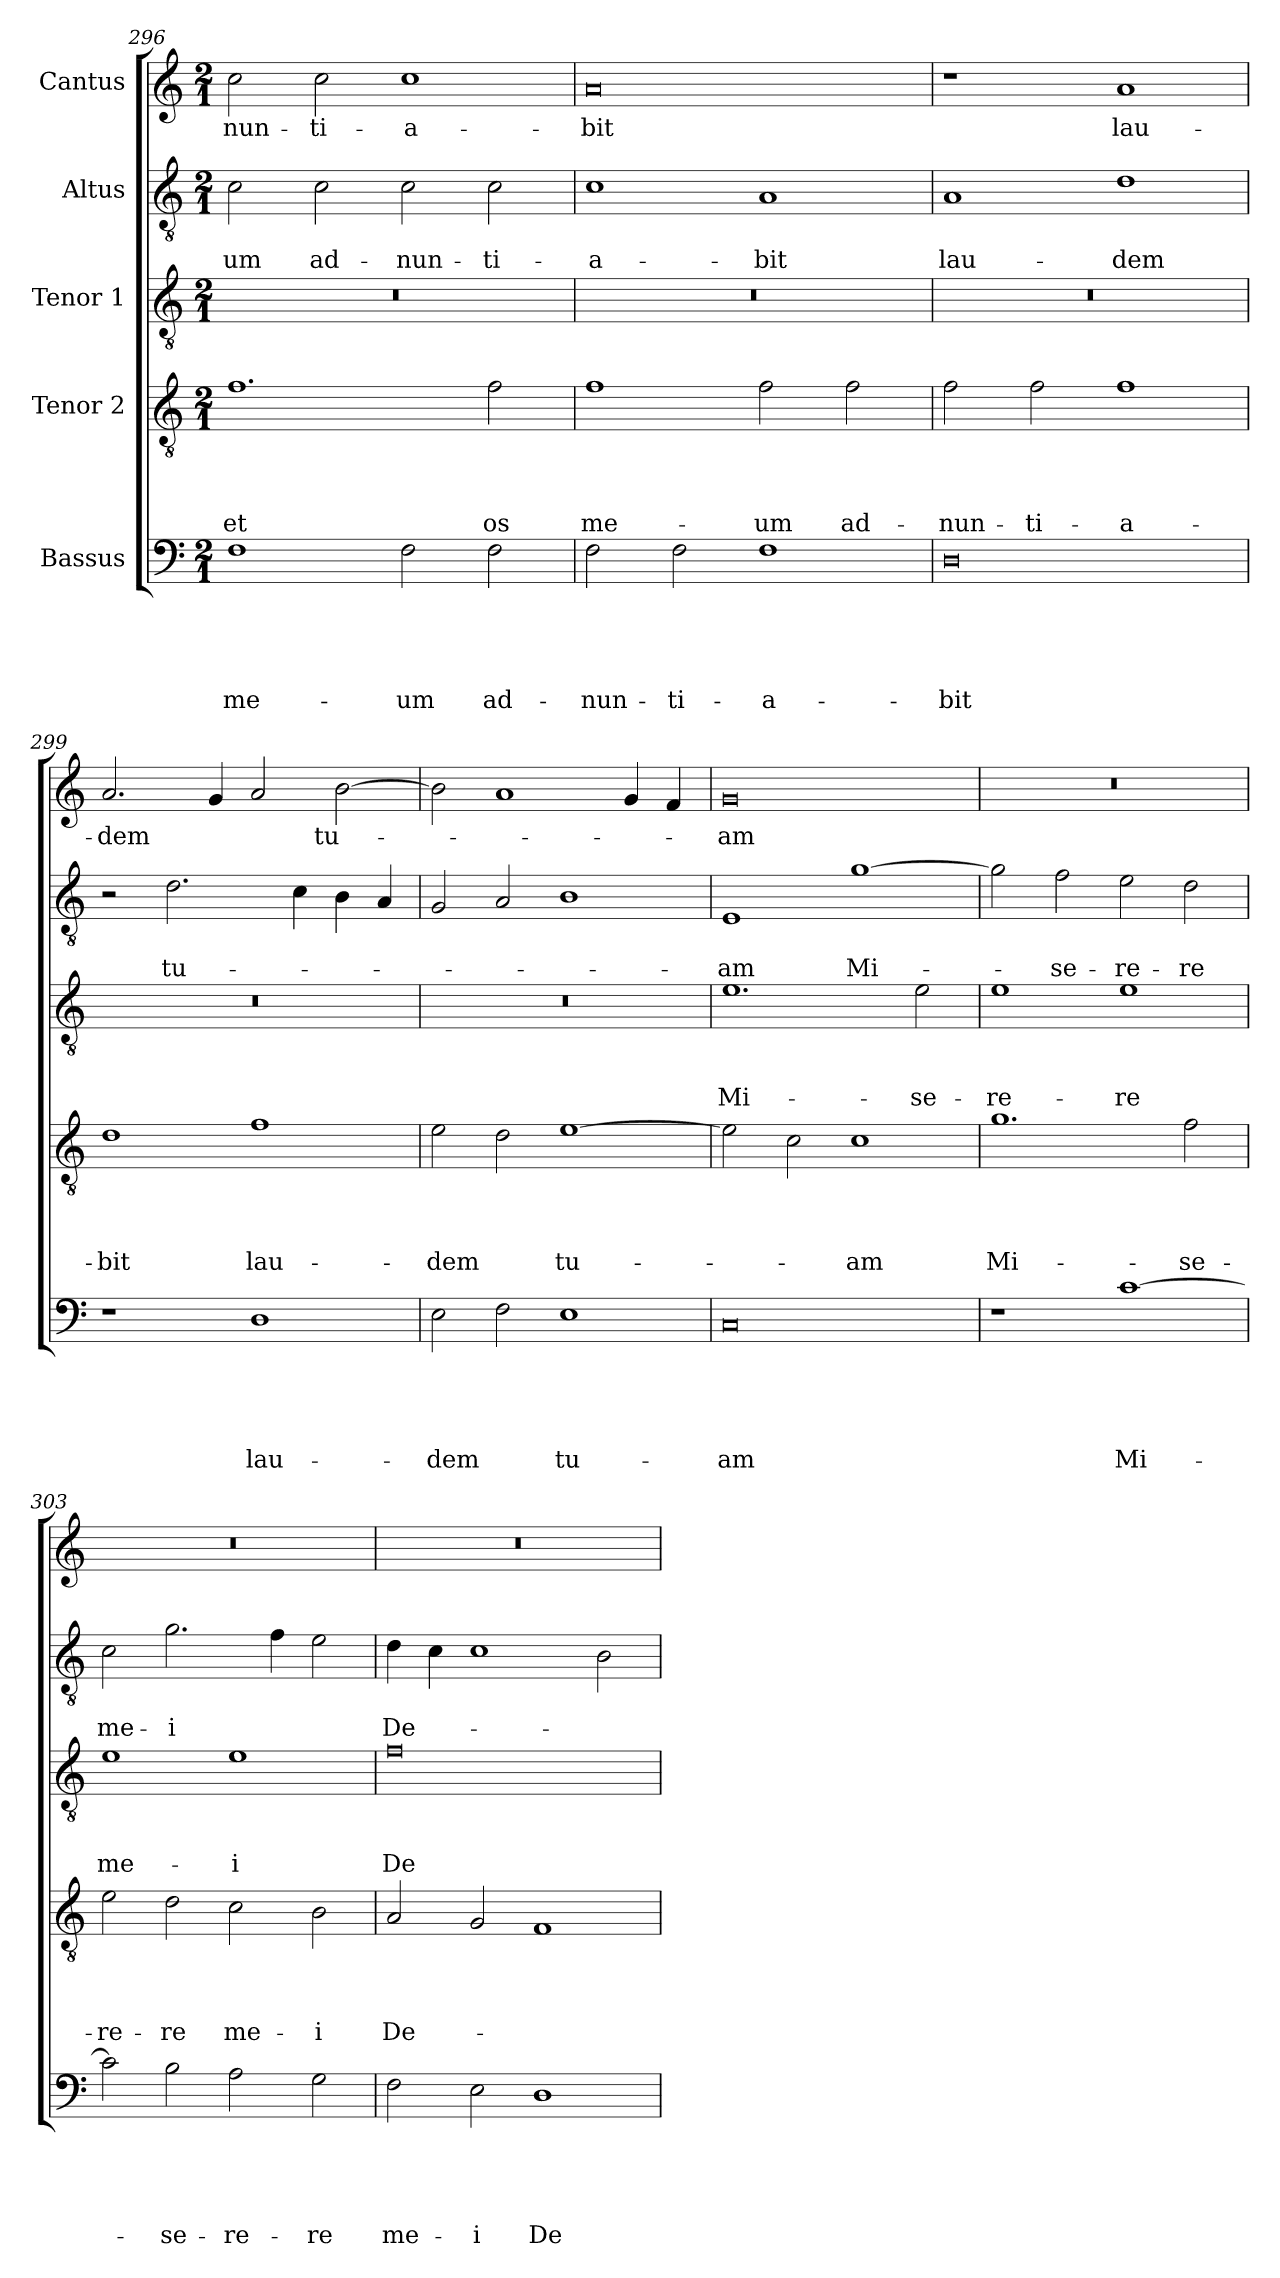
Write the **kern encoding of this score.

**kern	**text	**text	**text	**text	**text	**kern	**text	**text	**text	**text	**kern	**text	**text	**text	**kern	**text	**text	**kern	**text
*part5	*part5	*part5	*part5	*part5	*part5	*part4	*part4	*part4	*part4	*part4	*part3	*part3	*part3	*part3	*part2	*part2	*part2	*part1	*part1
*staff5	*staff5	*staff5	*staff5	*staff5	*staff5	*staff4	*staff4	*staff4	*staff4	*staff4	*staff3	*staff3	*staff3	*staff3	*staff2	*staff2	*staff2	*staff1	*staff1
*I"Bassus	*	*	*	*	*	*I"Tenor 2	*	*	*	*	*I"Tenor 1	*	*	*	*I"Altus	*	*	*I"Cantus	*
*clefF4	*	*	*	*	*	*clefGv2	*	*	*	*	*clefGv2	*	*	*	*clefGv2	*	*	*clefG2	*
*k[]	*	*	*	*	*	*k[]	*	*	*	*	*k[]	*	*	*	*k[]	*	*	*k[]	*
*C:	*	*	*	*	*	*C:	*	*	*	*	*C:	*	*	*	*C:	*	*	*C:	*
*M2/1	*	*	*	*	*	*M2/1	*	*	*	*	*M2/1	*	*	*	*M2/1	*	*	*M2/1	*
=296	=296	=296	=296	=296	=296	=296	=296	=296	=296	=296	=296	=296	=296	=296	=296	=296	=296	=296	=296
!	!	!	!	!	!LO:LY:b	!	!	!	!	!LO:LY:b	!	!	!	!	!	!	!LO:LY:b	!	!LO:LY:b
1F	.	.	.	.	me-	1.f	.	.	.	et	0r	.	.	.	2c\	.	-um	2cc\	-nun-
!	!	!	!	!	!	!	!	!	!	!	!	!	!	!	!	!	!LO:LY:b	!	!LO:LY:b
.	.	.	.	.	.	.	.	.	.	.	.	.	.	.	2c\	.	ad-	2cc\	-ti-
!	!	!	!	!	!LO:LY:b	!	!	!	!	!	!	!	!	!	!	!	!LO:LY:b	!	!LO:LY:b
2F\	.	.	.	.	-um	.	.	.	.	.	.	.	.	.	2c\	.	-nun-	1cc	-a-
!	!	!	!	!	!LO:LY:b	!	!	!	!	!LO:LY:b	!	!	!	!	!	!	!LO:LY:b	!	!
2F\	.	.	.	.	ad-	2f\	.	.	.	os	.	.	.	.	2c\	.	-ti-	.	.
=297	=297	=297	=297	=297	=297	=297	=297	=297	=297	=297	=297	=297	=297	=297	=297	=297	=297	=297	=297
!	!	!	!	!	!LO:LY:b	!	!	!	!	!LO:LY:b	!	!	!	!	!	!	!LO:LY:b	!	!LO:LY:b
2F\	.	.	.	.	-nun-	1f	.	.	.	me-	0r	.	.	.	1c	.	-a-	0a	-bit
!	!	!	!	!	!LO:LY:b	!	!	!	!	!	!	!	!	!	!	!	!	!	!
2F\	.	.	.	.	-ti-	.	.	.	.	.	.	.	.	.	.	.	.	.	.
!	!	!	!	!	!LO:LY:b	!	!	!	!	!LO:LY:b	!	!	!	!	!	!	!LO:LY:b	!	!
1F	.	.	.	.	-a-	2f\	.	.	.	-um	.	.	.	.	1A	.	-bit	.	.
!	!	!	!	!	!	!	!	!	!	!LO:LY:b	!	!	!	!	!	!	!	!	!
.	.	.	.	.	.	2f\	.	.	.	ad-	.	.	.	.	.	.	.	.	.
=298	=298	=298	=298	=298	=298	=298	=298	=298	=298	=298	=298	=298	=298	=298	=298	=298	=298	=298	=298
!	!	!	!	!	!LO:LY:b	!	!	!	!	!LO:LY:b	!	!	!	!	!	!	!LO:LY:b	!	!
0D	.	.	.	.	-bit	2f\	.	.	.	-nun-	0r	.	.	.	1A	.	lau-	1r	.
!	!	!	!	!	!	!	!	!	!	!LO:LY:b	!	!	!	!	!	!	!	!	!
.	.	.	.	.	.	2f\	.	.	.	-ti-	.	.	.	.	.	.	.	.	.
!	!	!	!	!	!	!	!	!	!	!LO:LY:b	!	!	!	!	!	!	!LO:LY:b	!	!LO:LY:b
.	.	.	.	.	.	1f	.	.	.	-a-	.	.	.	.	1d	.	-dem	1a	lau-
=299	=299	=299	=299	=299	=299	=299	=299	=299	=299	=299	=299	=299	=299	=299	=299	=299	=299	=299	=299
!	!	!	!	!	!	!	!	!	!	!LO:LY:b	!	!	!	!	!	!	!	!	!LO:LY:b
1r	.	.	.	.	.	1d	.	.	.	-bit	0r	.	.	.	2r	.	.	2.a/	-dem
!	!	!	!	!	!	!	!	!	!	!	!	!	!	!	!	!	!LO:LY:b	!	!
.	.	.	.	.	.	.	.	.	.	.	.	.	.	.	2.d\	.	tu-	.	.
.	.	.	.	.	.	.	.	.	.	.	.	.	.	.	.	.	.	4g/	.
!	!	!	!	!	!LO:LY:b	!	!	!	!	!LO:LY:b	!	!	!	!	!	!	!	!	!
1D	.	.	.	.	lau-	1f	.	.	.	lau-	.	.	.	.	.	.	.	2a/	.
.	.	.	.	.	.	.	.	.	.	.	.	.	.	.	4c\	.	.	.	.
!	!	!	!	!	!	!	!	!	!	!	!	!	!	!	!	!	!	!	!LO:LY:b
.	.	.	.	.	.	.	.	.	.	.	.	.	.	.	4B\	.	.	[2b\	tu-
.	.	.	.	.	.	.	.	.	.	.	.	.	.	.	4A/	.	.	.	.
=300	=300	=300	=300	=300	=300	=300	=300	=300	=300	=300	=300	=300	=300	=300	=300	=300	=300	=300	=300
!	!	!	!	!	!LO:LY:b	!	!	!	!	!LO:LY:b	!	!	!	!	!	!	!	!	!
2E\	.	.	.	.	-dem	2e\	.	.	.	-dem	0r	.	.	.	2G/	.	.	2b\]	.
2F\	.	.	.	.	.	2d\	.	.	.	.	.	.	.	.	2A/	.	.	1a	.
!	!	!	!	!	!LO:LY:b	!	!	!	!	!LO:LY:b	!	!	!	!	!	!	!	!	!
1E	.	.	.	.	tu-	[1e	.	.	.	tu-	.	.	.	.	1B	.	.	.	.
.	.	.	.	.	.	.	.	.	.	.	.	.	.	.	.	.	.	4g/	.
.	.	.	.	.	.	.	.	.	.	.	.	.	.	.	.	.	.	4f/	.
!!LO:LB:g=z
=301	=301	=301	=301	=301	=301	=301	=301	=301	=301	=301	=301	=301	=301	=301	=301	=301	=301	=301	=301
!	!	!	!	!	!LO:LY:b	!	!	!	!	!	!	!	!	!LO:LY:b	!	!	!LO:LY:b	!	!LO:LY:b
0C	.	.	.	.	-am	2e\]	.	.	.	.	1.e	.	.	Mi-	1E	.	-am	0g	-am
.	.	.	.	.	.	2c\	.	.	.	.	.	.	.	.	.	.	.	.	.
!	!	!	!	!	!	!	!	!	!	!LO:LY:b	!	!	!	!	!	!	!LO:LY:b	!	!
.	.	.	.	.	.	1c	.	.	.	-am	.	.	.	.	[1g	.	Mi-	.	.
!	!	!	!	!	!	!	!	!	!	!	!	!	!	!LO:LY:b	!	!	!	!	!
.	.	.	.	.	.	.	.	.	.	.	2e\	.	.	-se-	.	.	.	.	.
=302	=302	=302	=302	=302	=302	=302	=302	=302	=302	=302	=302	=302	=302	=302	=302	=302	=302	=302	=302
!	!	!	!	!	!	!	!	!	!	!LO:LY:b	!	!	!	!LO:LY:b	!	!	!	!	!
1r	.	.	.	.	.	1.g	.	.	.	Mi-	1e	.	.	-re-	2g\]	.	.	0r	.
!	!	!	!	!	!	!	!	!	!	!	!	!	!	!	!	!	!LO:LY:b	!	!
.	.	.	.	.	.	.	.	.	.	.	.	.	.	.	2f\	.	-se-	.	.
!	!	!	!	!	!LO:LY:b	!	!	!	!	!	!	!	!	!LO:LY:b	!	!	!LO:LY:b	!	!
[1c	.	.	.	.	Mi-	.	.	.	.	.	1e	.	.	-re	2e\	.	-re-	.	.
!	!	!	!	!	!	!	!	!	!	!LO:LY:b	!	!	!	!	!	!	!LO:LY:b	!	!
.	.	.	.	.	.	2f\	.	.	.	-se-	.	.	.	.	2d\	.	-re	.	.
=303	=303	=303	=303	=303	=303	=303	=303	=303	=303	=303	=303	=303	=303	=303	=303	=303	=303	=303	=303
!	!	!	!	!	!	!	!	!	!	!LO:LY:b	!	!	!	!LO:LY:b	!	!	!LO:LY:b	!	!
2c\]	.	.	.	.	.	2e\	.	.	.	-re-	1e	.	.	me-	2c\	.	me-	0r	.
!	!	!	!	!	!LO:LY:b	!	!	!	!	!LO:LY:b	!	!	!	!	!	!	!LO:LY:b	!	!
2B\	.	.	.	.	-se-	2d\	.	.	.	-re	.	.	.	.	2.g\	.	-i	.	.
!	!	!	!	!	!LO:LY:b	!	!	!	!	!LO:LY:b	!	!	!	!LO:LY:b	!	!	!	!	!
2A\	.	.	.	.	-re-	2c\	.	.	.	me-	1e	.	.	-i	.	.	.	.	.
.	.	.	.	.	.	.	.	.	.	.	.	.	.	.	4f\	.	.	.	.
!	!	!	!	!	!LO:LY:b	!	!	!	!	!LO:LY:b	!	!	!	!	!	!	!	!	!
2G\	.	.	.	.	-re	2B\	.	.	.	-i	.	.	.	.	2e\	.	.	.	.
=304	=304	=304	=304	=304	=304	=304	=304	=304	=304	=304	=304	=304	=304	=304	=304	=304	=304	=304	=304
!	!	!	!	!	!LO:LY:b	!	!	!	!	!LO:LY:b	!	!	!	!LO:LY:b	!	!	!LO:LY:b	!	!
2F\	.	.	.	.	me-	2A/	.	.	.	De-	0f	.	.	De-	4d\	.	De-	0r	.
.	.	.	.	.	.	.	.	.	.	.	.	.	.	.	4c\	.	.	.	.
!	!	!	!	!	!LO:LY:b	!	!	!	!	!	!	!	!	!	!	!	!	!	!
2E\	.	.	.	.	-i	2G/	.	.	.	.	.	.	.	.	1c	.	.	.	.
!	!	!	!	!	!LO:LY:b	!	!	!	!	!	!	!	!	!	!	!	!	!	!
1D	.	.	.	.	De-	1F	.	.	.	.	.	.	.	.	.	.	.	.	.
.	.	.	.	.	.	.	.	.	.	.	.	.	.	.	2B\	.	.	.	.
=	=	=	=	=	=	=	=	=	=	=	=	=	=	=	=	=	=	=	=
*-	*-	*-	*-	*-	*-	*-	*-	*-	*-	*-	*-	*-	*-	*-	*-	*-	*-	*-	*-
